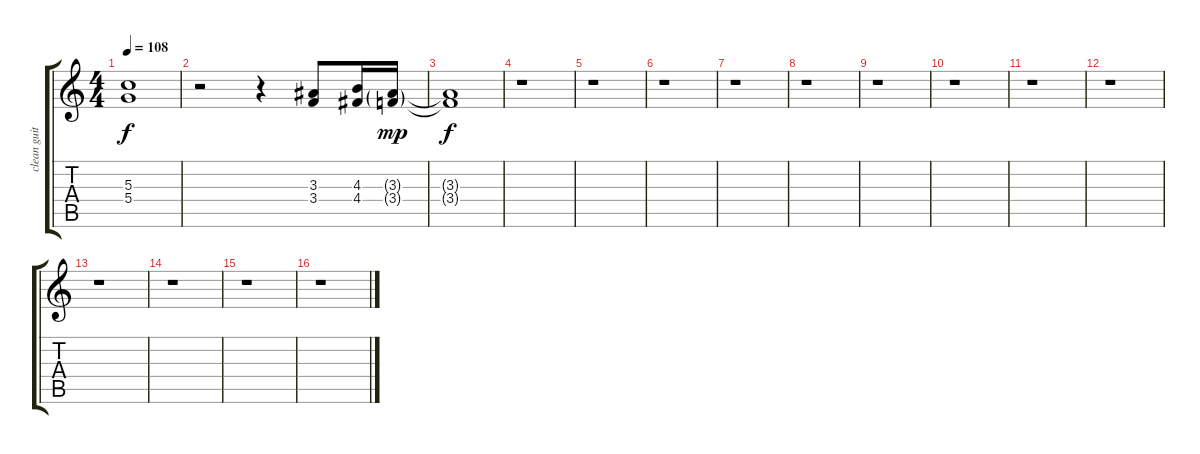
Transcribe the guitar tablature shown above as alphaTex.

\track ("clean guitar" "clean guit") {instrument electricguitarjazz}
\staff {score tabs}
\tuning (E4 B3 G3 D3 A2 E2) {hide}
\ts (4 4)
\tempo 108
\clef g2
\ks c
(5.3{t} 5.4{t}).1{dy f} |
r.2 r.4 (3.3 3.4).8 (4.3 4.4).16 (3.3{g} 3.4{g}).16{dy mp} |
(3.3{t} 3.4{t}).1{dy f} |
r.1 |
r.1 |
r.1 |
r.1 |
r.1 |
r.1 |
r.1 |
r.1 |
r.1 |
r.1 |
r.1 |
r.1 |
r.1
